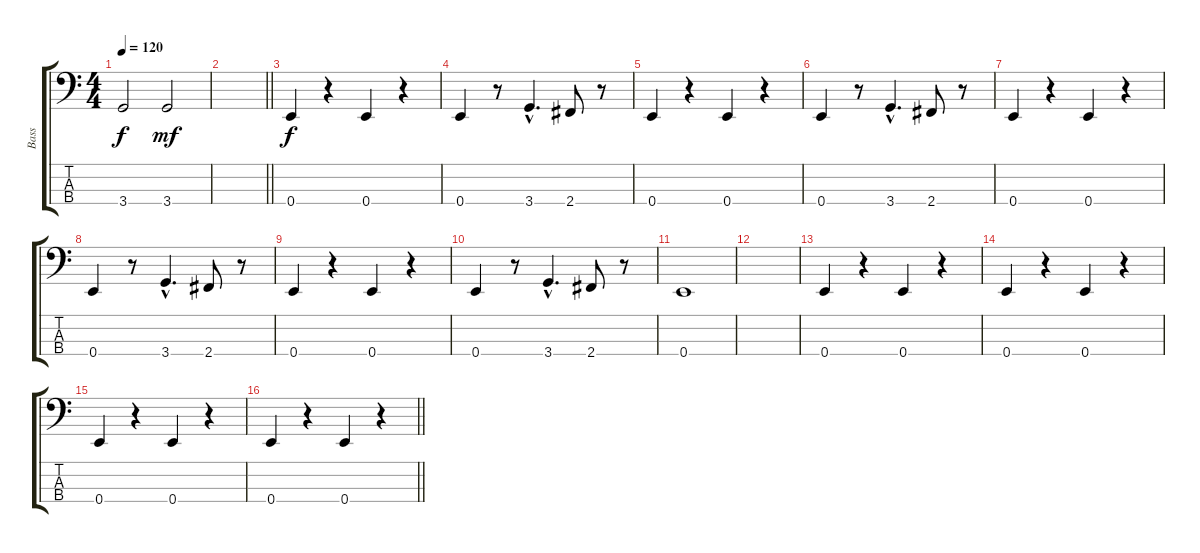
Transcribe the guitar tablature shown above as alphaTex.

\track ("Bass" "Bass") {instrument electricbassfinger}
\staff {score tabs}
\tuning (G2 D2 A1 E1) {hide}
\ts (4 4)
\tempo 120
\clef f4
\ks c
3.4.2{dy f} 3.4.2{dy mf} |
\barLineRight lightlight
|
\section ("" "")
0.4.4{dy f} r.4 0.4.4 r.4 |
0.4.4 r.8 3.4{hac}.4{d} 2.4.8 r.8 |
0.4.4 r.4 0.4.4 r.4 |
0.4.4 r.8 3.4{hac}.4{d} 2.4.8 r.8 |
0.4.4 r.4 0.4.4 r.4 |
0.4.4 r.8 3.4{hac}.4{d} 2.4.8 r.8 |
0.4.4 r.4 0.4.4 r.4 |
0.4.4 r.8 3.4{hac}.4{d} 2.4.8 r.8 |
0.4.1 |
|
0.4.4 r.4 0.4.4 r.4 |
0.4.4 r.4 0.4.4 r.4 |
0.4.4 r.4 0.4.4 r.4 |
\barLineRight lightlight
0.4.4 r.4 0.4.4 r.4
